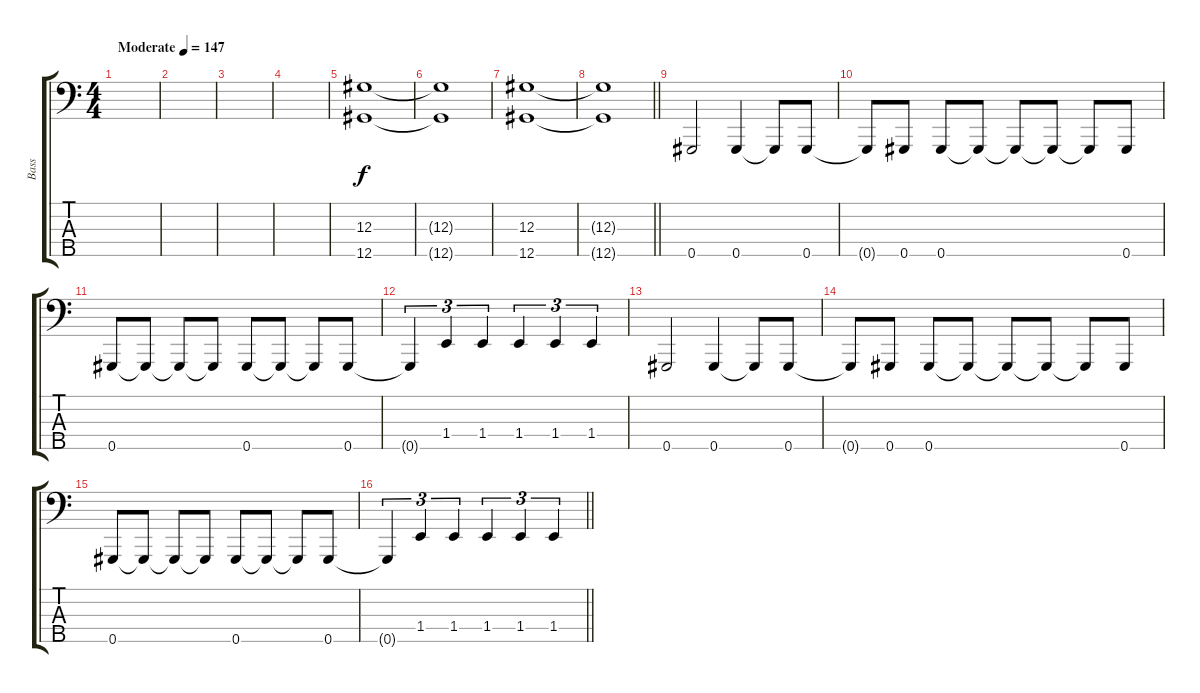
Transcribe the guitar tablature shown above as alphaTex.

\track ("Bass" "Bass") {instrument electricbasspick}
\staff {score tabs}
\tuning (Gb2 Db2 Ab1 Eb1 Ab0) {hide}
\ts (4 4)
\tempo (147 "Moderate")
\clef f4
\ks c
|
|
|
|
(12.3 12.5).1 |
(12.3{t} 12.5{t}).1 |
(12.3 12.5).1 |
\barLineRight lightlight
(12.3{t} 12.5{t}).1 |
\section ("" "")
0.5.2 0.5.4 0.5{t}.8 0.5.8 |
0.5{t}.8 0.5.8 0.5.8 0.5{t}.8 0.5{t}.8 0.5{t}.8 0.5{t}.8 0.5.8 |
0.5.8 0.5{t}.8 0.5{t}.8 0.5{t}.8 0.5.8 0.5{t}.8 0.5{t}.8 0.5.8 |
0.5{t}.4{tu (3 2)} 1.4.4{tu (3 2)} 1.4.4{tu (3 2)} 1.4.4{tu (3 2)} 1.4.4{tu (3 2)} 1.4.4{tu (3 2)} |
0.5.2 0.5.4 0.5{t}.8 0.5.8 |
0.5{t}.8 0.5.8 0.5.8 0.5{t}.8 0.5{t}.8 0.5{t}.8 0.5{t}.8 0.5.8 |
0.5.8 0.5{t}.8 0.5{t}.8 0.5{t}.8 0.5.8 0.5{t}.8 0.5{t}.8 0.5.8 |
\barLineRight lightlight
0.5{t}.4{tu (3 2)} 1.4.4{tu (3 2)} 1.4.4{tu (3 2)} 1.4.4{tu (3 2)} 1.4.4{tu (3 2)} 1.4.4{tu (3 2)}
